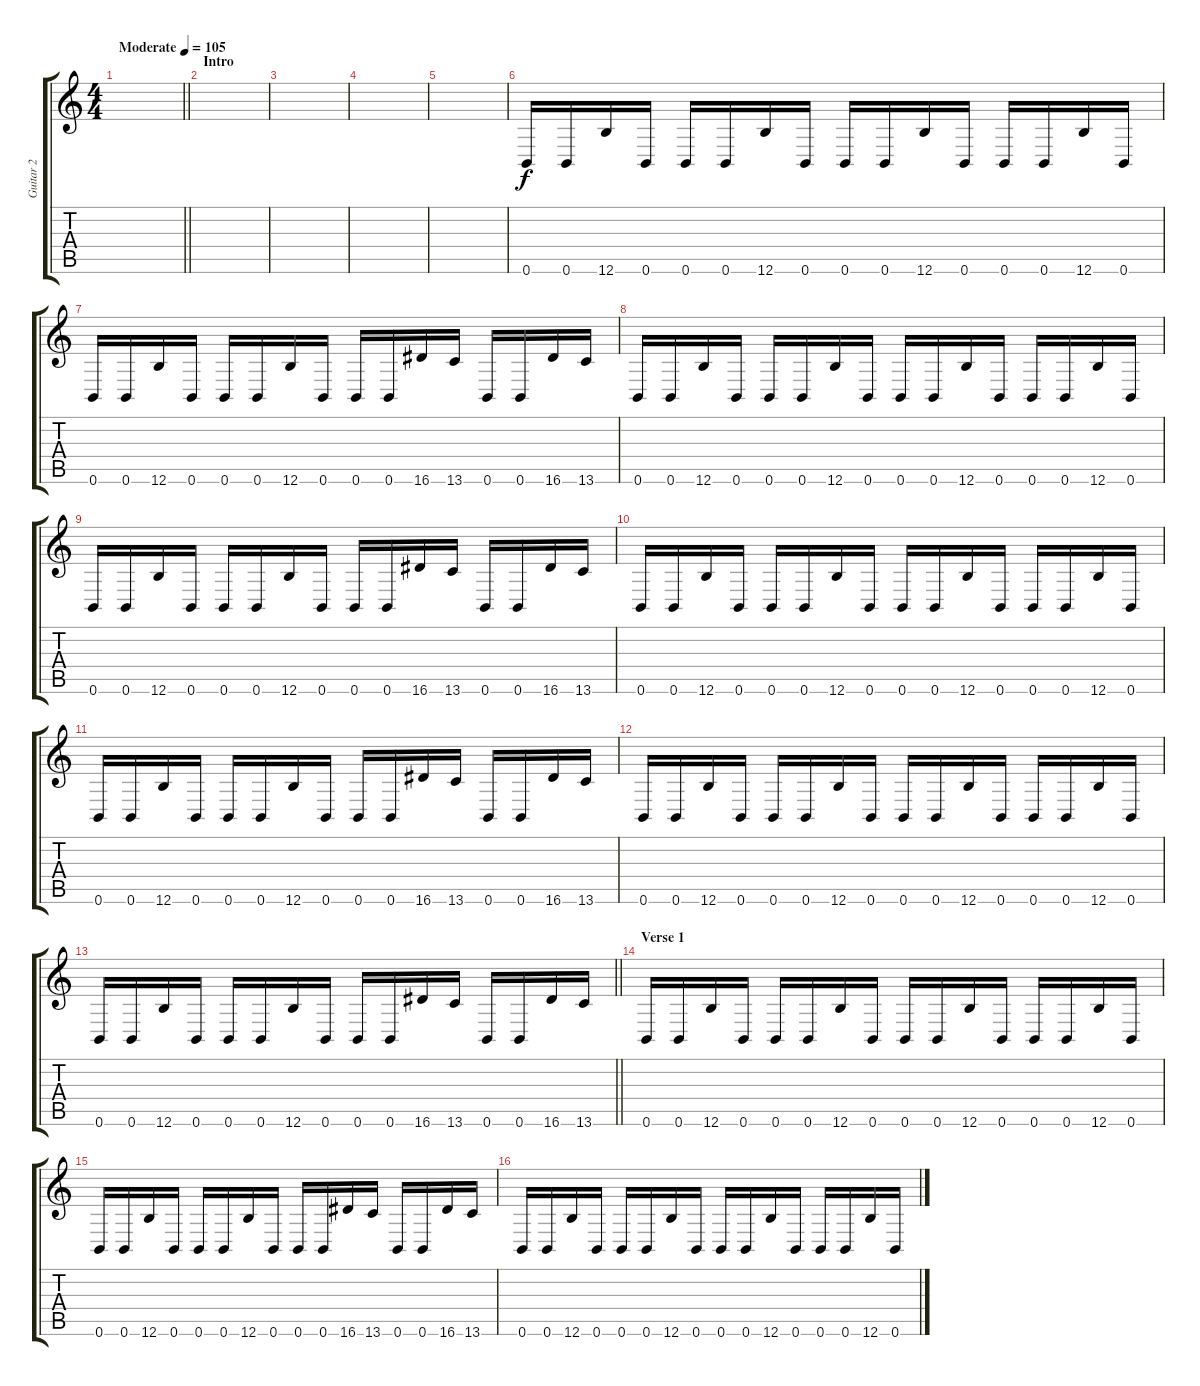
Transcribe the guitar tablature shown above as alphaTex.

\track ("Guitar 2" "Guitar 2") {instrument distortionguitar}
\staff {score tabs}
\tuning (Db4 Ab3 E3 B2 Gb2 B1) {hide}
\ts (4 4)
\tempo (105 "Moderate")
\clef g2
\barLineRight lightlight
\ks c
|
\section ("" "Intro")
|
|
|
|
0.6.16 0.6.16 12.6.16 0.6.16 0.6.16 0.6.16 12.6.16 0.6.16 0.6.16 0.6.16 12.6.16 0.6.16 0.6.16 0.6.16 12.6.16 0.6.16 |
0.6.16 0.6.16 12.6.16 0.6.16 0.6.16 0.6.16 12.6.16 0.6.16 0.6.16 0.6.16 16.6.16 13.6.16 0.6.16 0.6.16 16.6.16 13.6.16 |
0.6.16 0.6.16 12.6.16 0.6.16 0.6.16 0.6.16 12.6.16 0.6.16 0.6.16 0.6.16 12.6.16 0.6.16 0.6.16 0.6.16 12.6.16 0.6.16 |
0.6.16 0.6.16 12.6.16 0.6.16 0.6.16 0.6.16 12.6.16 0.6.16 0.6.16 0.6.16 16.6.16 13.6.16 0.6.16 0.6.16 16.6.16 13.6.16 |
0.6.16 0.6.16 12.6.16 0.6.16 0.6.16 0.6.16 12.6.16 0.6.16 0.6.16 0.6.16 12.6.16 0.6.16 0.6.16 0.6.16 12.6.16 0.6.16 |
0.6.16 0.6.16 12.6.16 0.6.16 0.6.16 0.6.16 12.6.16 0.6.16 0.6.16 0.6.16 16.6.16 13.6.16 0.6.16 0.6.16 16.6.16 13.6.16 |
0.6.16 0.6.16 12.6.16 0.6.16 0.6.16 0.6.16 12.6.16 0.6.16 0.6.16 0.6.16 12.6.16 0.6.16 0.6.16 0.6.16 12.6.16 0.6.16 |
\barLineRight lightlight
0.6.16 0.6.16 12.6.16 0.6.16 0.6.16 0.6.16 12.6.16 0.6.16 0.6.16 0.6.16 16.6.16 13.6.16 0.6.16 0.6.16 16.6.16 13.6.16 |
\section ("" "Verse 1")
0.6.16 0.6.16 12.6.16 0.6.16 0.6.16 0.6.16 12.6.16 0.6.16 0.6.16 0.6.16 12.6.16 0.6.16 0.6.16 0.6.16 12.6.16 0.6.16 |
0.6.16 0.6.16 12.6.16 0.6.16 0.6.16 0.6.16 12.6.16 0.6.16 0.6.16 0.6.16 16.6.16 13.6.16 0.6.16 0.6.16 16.6.16 13.6.16 |
0.6.16 0.6.16 12.6.16 0.6.16 0.6.16 0.6.16 12.6.16 0.6.16 0.6.16 0.6.16 12.6.16 0.6.16 0.6.16 0.6.16 12.6.16 0.6.16
